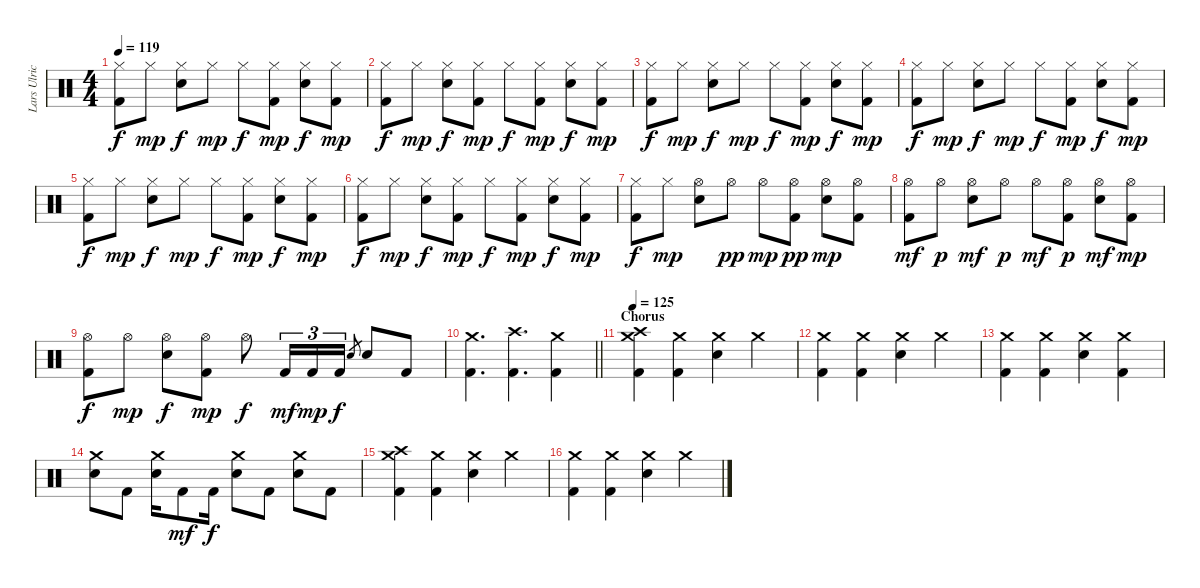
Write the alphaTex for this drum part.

\track ("Lars Ulrich" "Lars Ulric") {instrument percussion}
\staff {score}
\articulation defaults
\ts (4 4)
\tempo 119
\clef neutral
\ks c
("Hi-Hat (closed)" "Kick (hit) 2").8{dy f} "Hi-Hat (closed)".8{dy mp} ("Hi-Hat (closed)" "Electric Snare (hit)").8{dy f} "Hi-Hat (closed)".8{dy mp} "Hi-Hat (closed)".8{dy f} ("Hi-Hat (closed)" "Kick (hit) 2").8{dy mp} ("Hi-Hat (closed)" "Electric Snare (hit)").8{dy f} ("Hi-Hat (closed)" "Kick (hit) 2").8{dy mp} |
("Hi-Hat (closed)" "Kick (hit) 2").8{dy f} "Hi-Hat (closed)".8{dy mp} ("Hi-Hat (closed)" "Electric Snare (hit)").8{dy f} ("Hi-Hat (closed)" "Kick (hit) 2").8{dy mp} "Hi-Hat (closed)".8{dy f} ("Hi-Hat (closed)" "Kick (hit) 2").8{dy mp} ("Hi-Hat (closed)" "Electric Snare (hit)").8{dy f} ("Hi-Hat (closed)" "Kick (hit) 2").8{dy mp} |
("Hi-Hat (closed)" "Kick (hit) 2").8{dy f} "Hi-Hat (closed)".8{dy mp} ("Hi-Hat (closed)" "Electric Snare (hit)").8{dy f} "Hi-Hat (closed)".8{dy mp} "Hi-Hat (closed)".8{dy f} ("Hi-Hat (closed)" "Kick (hit) 2").8{dy mp} ("Hi-Hat (closed)" "Electric Snare (hit)").8{dy f} ("Hi-Hat (closed)" "Kick (hit) 2").8{dy mp} |
("Hi-Hat (closed)" "Kick (hit) 2").8{dy f} "Hi-Hat (closed)".8{dy mp} ("Hi-Hat (closed)" "Electric Snare (hit)").8{dy f} "Hi-Hat (closed)".8{dy mp} "Hi-Hat (closed)".8{dy f} ("Hi-Hat (closed)" "Kick (hit) 2").8{dy mp} ("Hi-Hat (closed)" "Electric Snare (hit)").8{dy f} ("Hi-Hat (closed)" "Kick (hit) 2").8{dy mp} |
("Hi-Hat (closed)" "Kick (hit) 2").8{dy f} "Hi-Hat (closed)".8{dy mp} ("Hi-Hat (closed)" "Electric Snare (hit)").8{dy f} "Hi-Hat (closed)".8{dy mp} "Hi-Hat (closed)".8{dy f} ("Hi-Hat (closed)" "Kick (hit) 2").8{dy mp} ("Hi-Hat (closed)" "Electric Snare (hit)").8{dy f} ("Hi-Hat (closed)" "Kick (hit) 2").8{dy mp} |
("Hi-Hat (closed)" "Kick (hit) 2").8{dy f} "Hi-Hat (closed)".8{dy mp} ("Hi-Hat (closed)" "Electric Snare (hit)").8{dy f} ("Hi-Hat (closed)" "Kick (hit) 2").8{dy mp} "Hi-Hat (closed)".8{dy f} ("Hi-Hat (closed)" "Kick (hit) 2").8{dy mp} ("Hi-Hat (closed)" "Electric Snare (hit)").8{dy f} ("Hi-Hat (closed)" "Kick (hit) 2").8{dy mp} |
("Hi-Hat (closed)" "Kick (hit) 2").8{dy f} "Hi-Hat (closed)".8{dy mp} ("Hi-Hat (open)" "Electric Snare (hit)").8 "Hi-Hat (open)".8{dy pp} "Hi-Hat (open)".8{dy mp} ("Hi-Hat (open)" "Kick (hit) 2").8{dy pp} ("Hi-Hat (open)" "Electric Snare (hit)").8{dy mp} ("Hi-Hat (open)" "Kick (hit) 2").8 |
("Hi-Hat (open)" "Kick (hit) 2").8{dy mf} "Hi-Hat (open)".8{dy p} ("Hi-Hat (open)" "Electric Snare (hit)").8{dy mf} "Hi-Hat (open)".8{dy p} "Hi-Hat (open)".8{dy mf} ("Hi-Hat (open)" "Kick (hit) 2").8{dy p} ("Hi-Hat (open)" "Electric Snare (hit)").8{dy mf} ("Hi-Hat (open)" "Kick (hit) 2").8{dy mp} |
("Hi-Hat (open)" "Kick (hit) 2").8{dy f} "Hi-Hat (open)".8{dy mp} ("Hi-Hat (open)" "Electric Snare (hit)").8{dy f} ("Hi-Hat (open)" "Kick (hit) 2").8{dy mp} "Hi-Hat (open)".8{dy f} "Kick (hit) 2".16{tu (3 2) dy mf} "Kick (hit) 2".16{tu (3 2) dy mp} "Kick (hit) 2".16{tu (3 2) dy f} "Electric Snare (hit)".8{gr} "Electric Snare (hit)".8 "Kick (hit) 2".8 |
\barLineRight lightlight
("Crash medium (hit)" "Kick (hit) 2").4{d} ("Crash high (hit)" "Kick (hit) 2").4{d} ("Crash medium (hit)" "Kick (hit) 2").4 |
\section ("" "Chorus")
\tempo 125
("Crash medium (hit)" "Crash high (hit)" "Kick (hit) 2").4 ("Crash medium (hit)" "Kick (hit) 2").4 ("Crash medium (hit)" "Electric Snare (hit)").4 "Crash medium (hit)".4 |
("Crash medium (hit)" "Kick (hit) 2").4 ("Crash medium (hit)" "Kick (hit) 2").4 ("Crash medium (hit)" "Electric Snare (hit)").4 "Crash medium (hit)".4 |
("Crash medium (hit)" "Kick (hit) 2").4 ("Crash medium (hit)" "Kick (hit) 2").4 ("Crash medium (hit)" "Electric Snare (hit)").4 ("Crash medium (hit)" "Kick (hit) 2").4 |
("Crash medium (hit)" "Electric Snare (hit)").8 "Kick (hit) 2".8 ("Crash medium (hit)" "Electric Snare (hit)").16 "Kick (hit) 2".8{dy mf} "Kick (hit) 2".16{dy f} ("Crash medium (hit)" "Electric Snare (hit)").8 "Kick (hit) 2".8 ("Crash medium (hit)" "Electric Snare (hit)").8 "Kick (hit) 2".8 |
("Crash medium (hit)" "Crash high (hit)" "Kick (hit) 2").4 ("Crash medium (hit)" "Kick (hit) 2").4 ("Crash medium (hit)" "Electric Snare (hit)").4 "Crash medium (hit)".4 |
("Crash medium (hit)" "Kick (hit) 2").4 ("Crash medium (hit)" "Kick (hit) 2").4 ("Crash medium (hit)" "Electric Snare (hit)").4 "Crash medium (hit)".4
